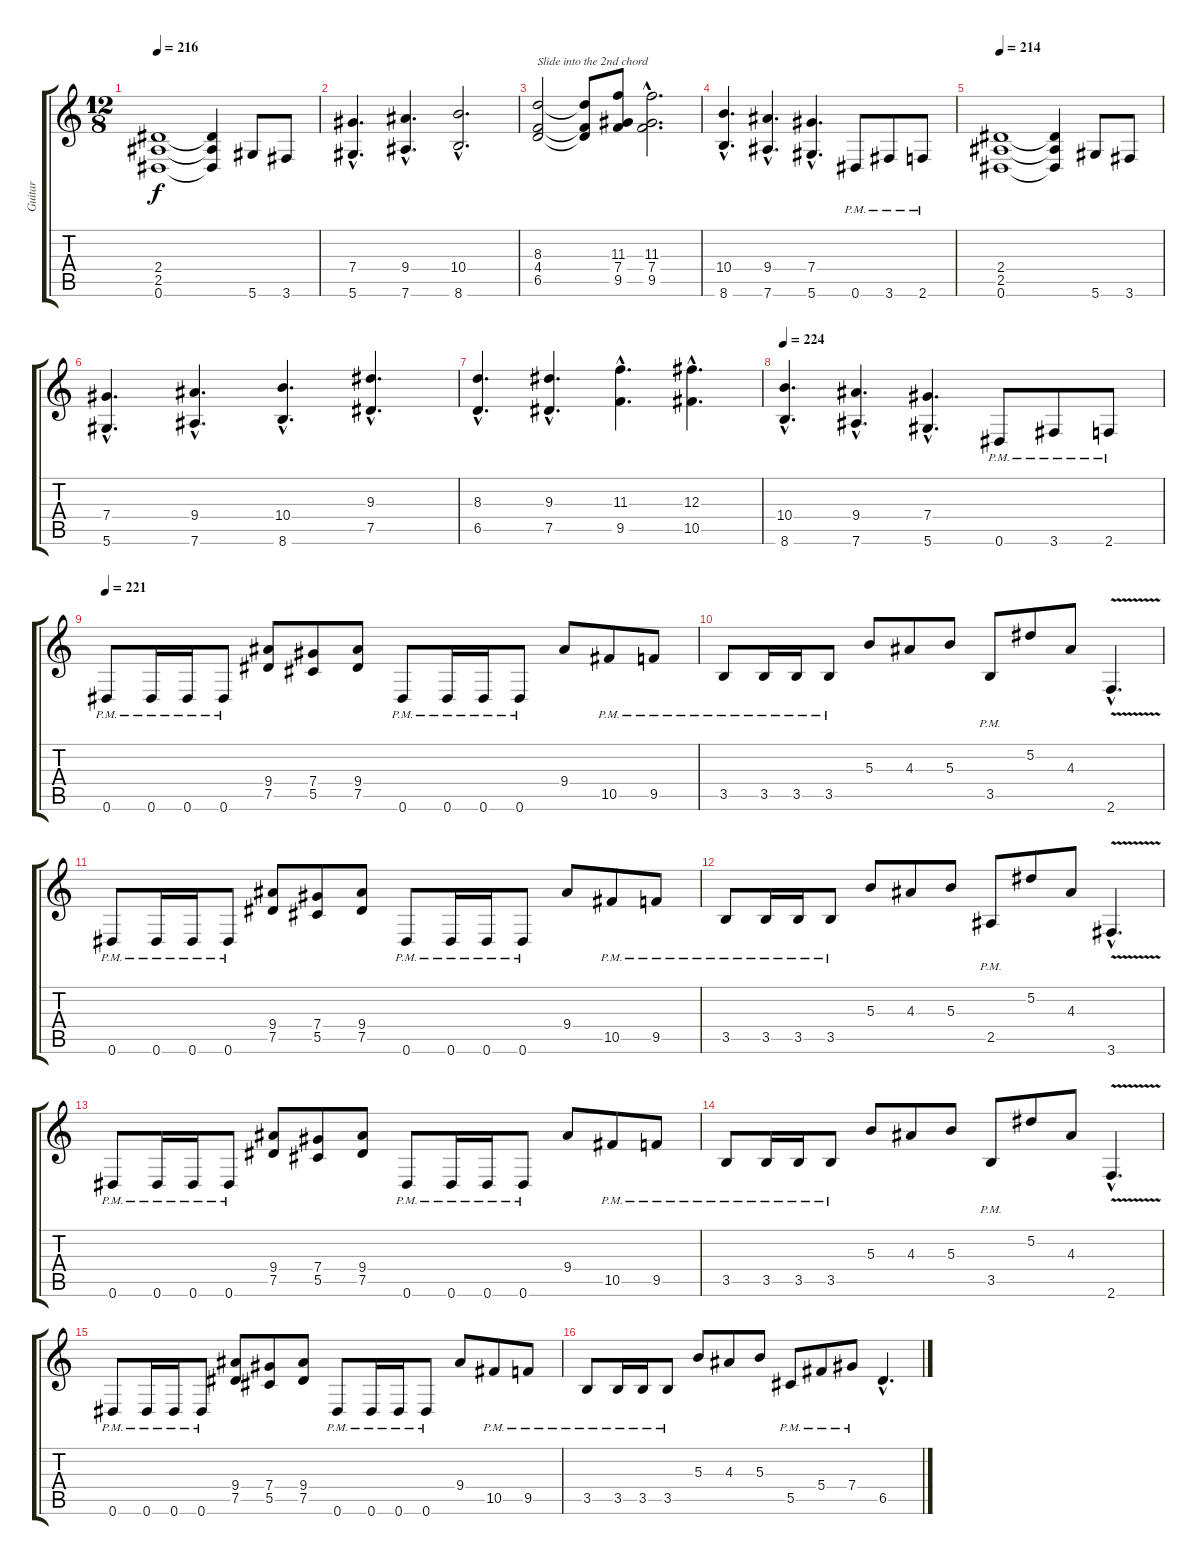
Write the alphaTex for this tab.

\track ("Guitar" "Guitar") {instrument distortionguitar}
\staff {score tabs}
\tuning (Eb4 Bb3 Gb3 Db3 Ab2 Eb2) {hide}
\ts (12 8)
\tempo 216
\clef g2
\ks c
(2.4 2.5 0.6).1{dy f} (2.4{t} 2.5{t} 0.6{t}).4 5.6.8 3.6.8 |
(7.4{hac} 5.6{hac}).4{d} (9.4{hac} 7.6{hac}).4{d} (10.4{hac} 8.6{hac}).2{d} |
(8.3 4.4 6.5).2{txt "Slide into the 2nd chord"} (8.3{t} 4.4{t} 6.5{t}).8 (11.3 7.4 9.5).8 (11.3{hac} 7.4{hac} 9.5{hac}).2{d} |
(10.4{hac} 8.6{hac}).4{d} (9.4{hac} 7.6{hac}).4{d} (7.4{hac} 5.6{hac}).4{d} 0.6{pm}.8 3.6{pm}.8 2.6{pm}.8 |
\tempo 214
(2.4 2.5 0.6).1 (2.4{t} 2.5{t} 0.6{t}).4 5.6.8 3.6.8 |
(7.4{hac} 5.6{hac}).4{d} (9.4{hac} 7.6{hac}).4{d} (10.4{hac} 8.6{hac}).4{d} (9.3{hac} 7.5{hac}).4{d} |
(8.3{hac} 6.5{hac}).4{d} (9.3{hac} 7.5{hac}).4{d} (11.3{hac} 9.5{hac}).4{d} (12.3{hac} 10.5{hac}).4{d} |
\tempo 224
(10.4{hac} 8.6{hac}).4{d} (9.4{hac} 7.6{hac}).4{d} (7.4{hac} 5.6{hac}).4{d} 0.6{pm}.8 3.6{pm}.8 2.6{pm}.8 |
\tempo 221
0.6{pm}.8 0.6{pm}.16 0.6{pm}.16 0.6{pm}.8 (9.4 7.5).8 (7.4 5.5).8 (9.4 7.5).8 0.6{pm}.8 0.6{pm}.16 0.6{pm}.16 0.6{pm}.8 9.4.8 10.5{pm}.8 9.5{pm}.8 |
3.5{pm}.8 3.5{pm}.16 3.5{pm}.16 3.5{pm}.8 5.3.8 4.3.8 5.3.8 3.5{pm}.8 5.2.8 4.3.8 2.6{v hac}.4{d} |
0.6{pm}.8 0.6{pm}.16 0.6{pm}.16 0.6{pm}.8 (9.4 7.5).8 (7.4 5.5).8 (9.4 7.5).8 0.6{pm}.8 0.6{pm}.16 0.6{pm}.16 0.6{pm}.8 9.4.8 10.5{pm}.8 9.5{pm}.8 |
3.5{pm}.8 3.5{pm}.16 3.5{pm}.16 3.5{pm}.8 5.3.8 4.3.8 5.3.8 2.5{pm}.8 5.2.8 4.3.8 3.6{v hac}.4{d} |
0.6{pm}.8 0.6{pm}.16 0.6{pm}.16 0.6{pm}.8 (9.4 7.5).8 (7.4 5.5).8 (9.4 7.5).8 0.6{pm}.8 0.6{pm}.16 0.6{pm}.16 0.6{pm}.8 9.4.8 10.5{pm}.8 9.5{pm}.8 |
3.5{pm}.8 3.5{pm}.16 3.5{pm}.16 3.5{pm}.8 5.3.8 4.3.8 5.3.8 3.5{pm}.8 5.2.8 4.3.8 2.6{v hac}.4{d} |
0.6{pm}.8 0.6{pm}.16 0.6{pm}.16 0.6{pm}.8 (9.4 7.5).8 (7.4 5.5).8 (9.4 7.5).8 0.6{pm}.8 0.6{pm}.16 0.6{pm}.16 0.6{pm}.8 9.4.8 10.5{pm}.8 9.5{pm}.8 |
3.5{pm}.8 3.5{pm}.16 3.5{pm}.16 3.5{pm}.8 5.3.8 4.3.8 5.3.8 5.5{pm}.8 5.4{pm}.8 7.4{pm}.8 6.5{hac}.4{d}
